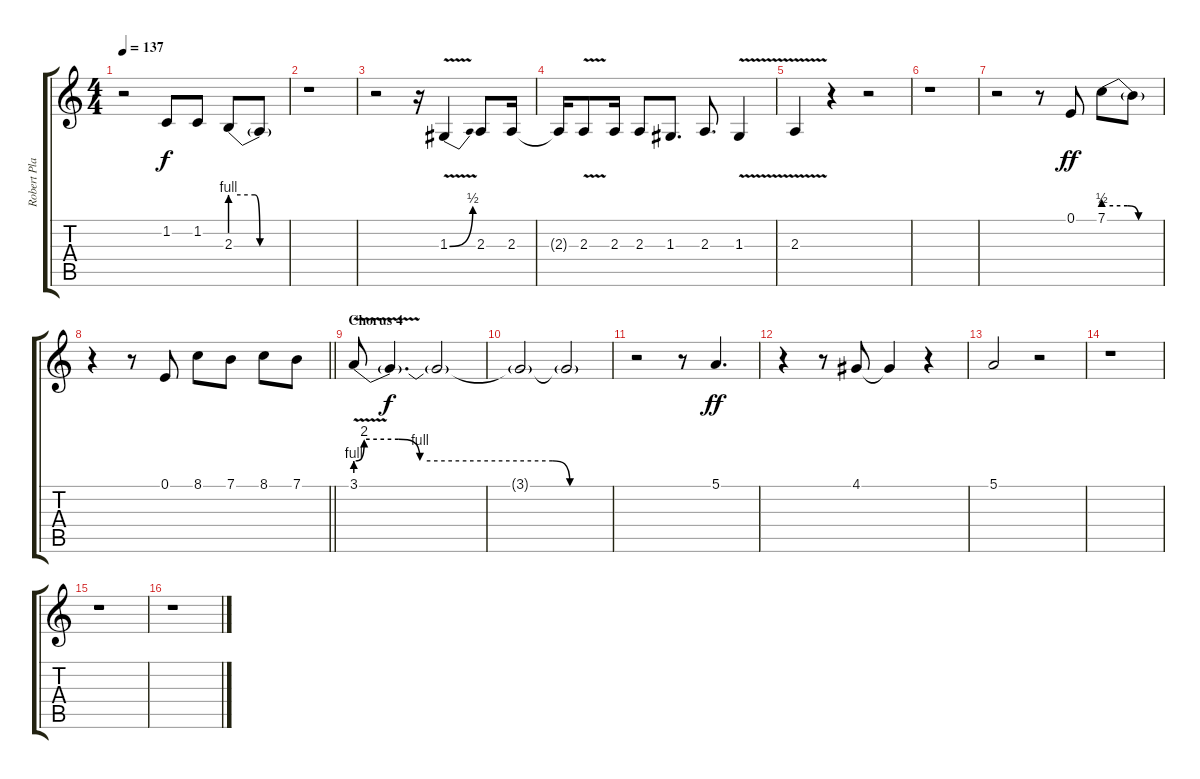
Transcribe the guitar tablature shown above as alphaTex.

\track ("Robert Plant" "Robert Pla") {instrument lead2sawtooth}
\staff {score tabs}
\tuning (E4 B3 G3 D3 A2 E2) {hide}
\ts (4 4)
\tempo 137
\clef g2
\ks aminor
r.2{dy f} 1.2.8 1.2.8 2.3{be (custom 0 4 25 4 30 0 60 0)}.8 2.3{t}.8 |
r.1 |
\ks c
r.2 r.16 1.3{be (bend 0 0 60 2) v}.4 2.3.8 2.3.16 |
2.3{t}.16 2.3{v}.8 2.3.16 2.3.8 1.3.8{d} 2.3.8{d} 1.3{v}.4 |
\ks aminor
2.3{v}.4 r.4 r.2 |
r.1 |
r.2 r.8 0.1.8{dy ff} 7.1{be (custom 0 2 24 2 35 0 60 0)}.8 7.1{t}.8 |
\barLineRight lightlight
r.4 r.8 0.1.8 8.1.8 7.1.8 8.1.8 7.1.8 |
\section ("" "Chorus 4")
3.1{be (custom 0 4 2 8 10 8 15 4 46 4 50 0 60 0) v}.8 3.1{t}.4{d dy f} 3.1{t}.2 |
3.1{t}.2 3.1{t}.2 |
r.2 r.8 5.1.4{d dy ff} |
r.4 r.8 4.1.8 4.1{t}.4 r.4 |
5.1.2 r.2 |
r.1 |
r.1 |
r.1
